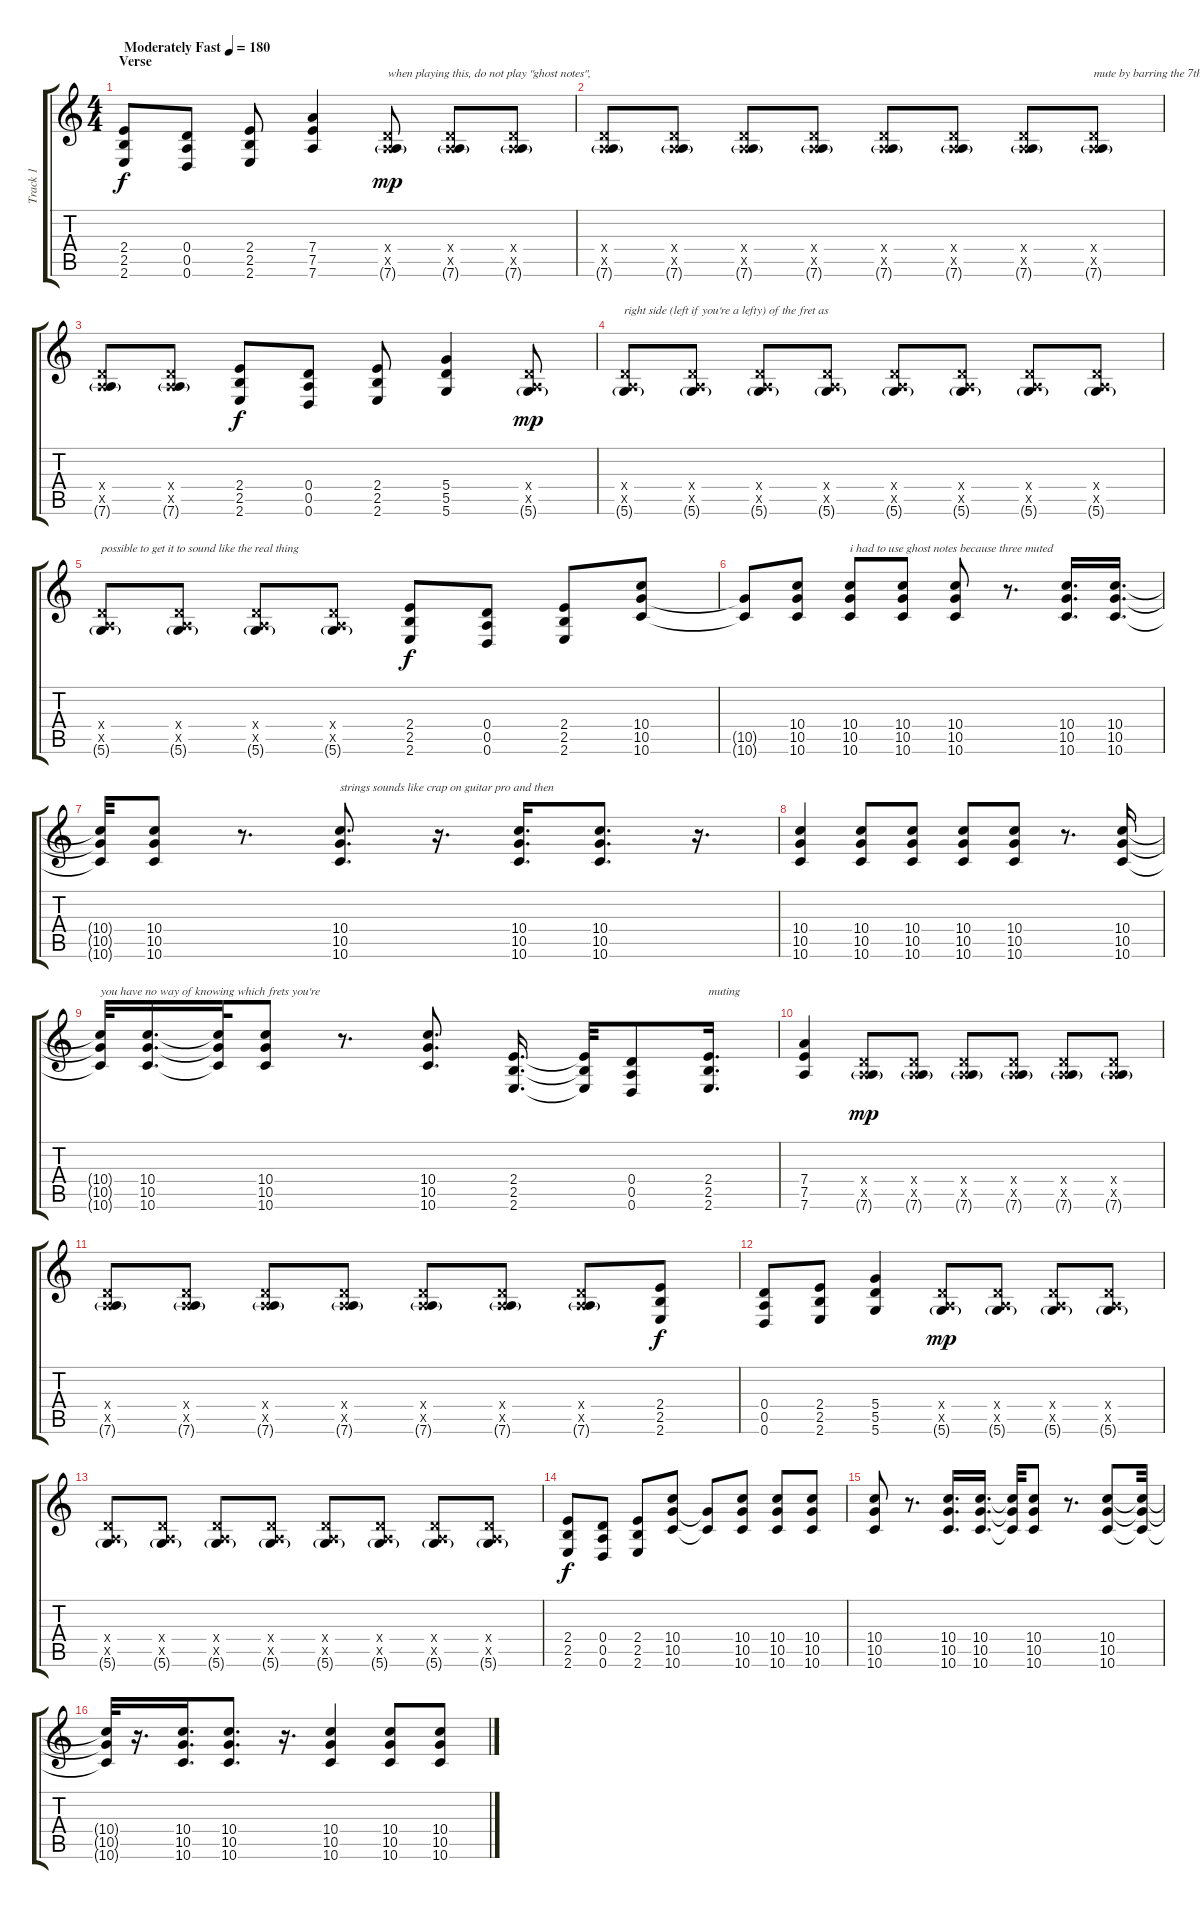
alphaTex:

\track ("Track 1" "Track 1") {instrument distortionguitar}
\staff {score tabs}
\tuning (E4 B3 G3 D3 A2 D2) {hide}
\ts (4 4)
\section ("" "Verse")
\tempo (180 "Moderately Fast")
\clef g2
\ks c
(2.4 2.5 2.6).8{dy f instrument distortionguitar} (0.4 0.5 0.6).8 (2.4 2.5 2.6).8 (7.4 7.5 7.6).4 (0.4{x} 0.5{x} 7.6{g}).8{txt "when playing this, do not play \"ghost notes\", " dy mp} (0.4{x} 0.5{x} 7.6{g}).8 (0.4{x} 0.5{x} 7.6{g}).8 |
(0.4{x} 0.5{x} 7.6{g}).8 (0.4{x} 0.5{x} 7.6{g}).8 (0.4{x} 0.5{x} 7.6{g}).8 (0.4{x} 0.5{x} 7.6{g}).8 (0.4{x} 0.5{x} 7.6{g}).8 (0.4{x} 0.5{x} 7.6{g}).8 (0.4{x} 0.5{x} 7.6{g}).8 (0.4{x} 0.5{x} 7.6{g}).8{txt "mute by barring the 7th/5th fret as close to the"} |
(0.4{x} 0.5{x} 7.6{g}).8 (0.4{x} 0.5{x} 7.6{g}).8 (2.4 2.5 2.6).8{dy f} (0.4 0.5 0.6).8 (2.4 2.5 2.6).8 (5.4 5.5 5.6).4 (0.4{x} 0.5{x} 5.6{g}).8{dy mp} |
(0.4{x} 0.5{x} 5.6{g}).8{txt "right side (left if you're a lefty) of the fret as"} (0.4{x} 0.5{x} 5.6{g}).8 (0.4{x} 0.5{x} 5.6{g}).8 (0.4{x} 0.5{x} 5.6{g}).8 (0.4{x} 0.5{x} 5.6{g}).8 (0.4{x} 0.5{x} 5.6{g}).8 (0.4{x} 0.5{x} 5.6{g}).8 (0.4{x} 0.5{x} 5.6{g}).8 |
(0.4{x} 0.5{x} 5.6{g}).8{txt "possible to get it to sound like the real thing"} (0.4{x} 0.5{x} 5.6{g}).8 (0.4{x} 0.5{x} 5.6{g}).8 (0.4{x} 0.5{x} 5.6{g}).8 (2.4 2.5 2.6).8{dy f} (0.4 0.5 0.6).8 (2.4 2.5 2.6).8 (10.4 10.5 10.6).8 |
(10.5{t} 10.6{t}).8 (10.4 10.5 10.6).8 (10.4 10.5 10.6).8{txt "i had to use ghost notes because three muted"} (10.4 10.5 10.6).8 (10.4 10.5 10.6).8 r.8{d} (10.4 10.5 10.6).16{d} (10.4 10.5 10.6).16{d} |
(10.4{t} 10.5{t} 10.6{t}).32 (10.4 10.5 10.6).8 r.8{d} (10.4 10.5 10.6).8{d txt "strings sounds like crap on guitar pro and then"} r.16{d} (10.4 10.5 10.6).16{d} (10.4 10.5 10.6).8{d} r.16{d} |
(10.4 10.5 10.6).4 (10.4 10.5 10.6).8 (10.4 10.5 10.6).8 (10.4 10.5 10.6).8 (10.4 10.5 10.6).8 r.8{d} (10.4 10.5 10.6).16 |
(10.4{t} 10.5{t} 10.6{t}).32{txt "you have no way of knowing which frets you're"} (10.4 10.5 10.6).16{d} (10.4{t} 10.5{t} 10.6{t}).32 (10.4 10.5 10.6).8 r.8{d} (10.4 10.5 10.6).8{d} (2.4 2.5 2.6).16{d} (2.4{t} 2.5{t} 2.6{t}).32 (0.4 0.5 0.6).8 (2.4 2.5 2.6).16{d txt "muting"} |
(7.4 7.5 7.6).4 (0.4{x} 0.5{x} 7.6{g}).8{dy mp} (0.4{x} 0.5{x} 7.6{g}).8 (0.4{x} 0.5{x} 7.6{g}).8 (0.4{x} 0.5{x} 7.6{g}).8 (0.4{x} 0.5{x} 7.6{g}).8 (0.4{x} 0.5{x} 7.6{g}).8 |
(0.4{x} 0.5{x} 7.6{g}).8 (0.4{x} 0.5{x} 7.6{g}).8 (0.4{x} 0.5{x} 7.6{g}).8 (0.4{x} 0.5{x} 7.6{g}).8 (0.4{x} 0.5{x} 7.6{g}).8 (0.4{x} 0.5{x} 7.6{g}).8 (0.4{x} 0.5{x} 7.6{g}).8 (2.4 2.5 2.6).8{dy f} |
(0.4 0.5 0.6).8 (2.4 2.5 2.6).8 (5.4 5.5 5.6).4 (0.4{x} 0.5{x} 5.6{g}).8{dy mp} (0.4{x} 0.5{x} 5.6{g}).8 (0.4{x} 0.5{x} 5.6{g}).8 (0.4{x} 0.5{x} 5.6{g}).8 |
(0.4{x} 0.5{x} 5.6{g}).8 (0.4{x} 0.5{x} 5.6{g}).8 (0.4{x} 0.5{x} 5.6{g}).8 (0.4{x} 0.5{x} 5.6{g}).8 (0.4{x} 0.5{x} 5.6{g}).8 (0.4{x} 0.5{x} 5.6{g}).8 (0.4{x} 0.5{x} 5.6{g}).8 (0.4{x} 0.5{x} 5.6{g}).8 |
(2.4 2.5 2.6).8{dy f} (0.4 0.5 0.6).8 (2.4 2.5 2.6).8 (10.4 10.5 10.6).8 (10.5{t} 10.6{t}).8 (10.4 10.5 10.6).8 (10.4 10.5 10.6).8 (10.4 10.5 10.6).8 |
(10.4 10.5 10.6).8 r.8{d} (10.4 10.5 10.6).16{d} (10.4 10.5 10.6).16{d} (10.4{t} 10.5{t} 10.6{t}).32 (10.4 10.5 10.6).8 r.8{d} (10.4 10.5 10.6).8 (10.4{t} 10.5{t} 10.6{t}).32 |
(10.4{t} 10.5{t} 10.6{t}).32 r.16{d} (10.4 10.5 10.6).16{d} (10.4 10.5 10.6).8{d} r.16{d} (10.4 10.5 10.6).4 (10.4 10.5 10.6).8 (10.4 10.5 10.6).8
